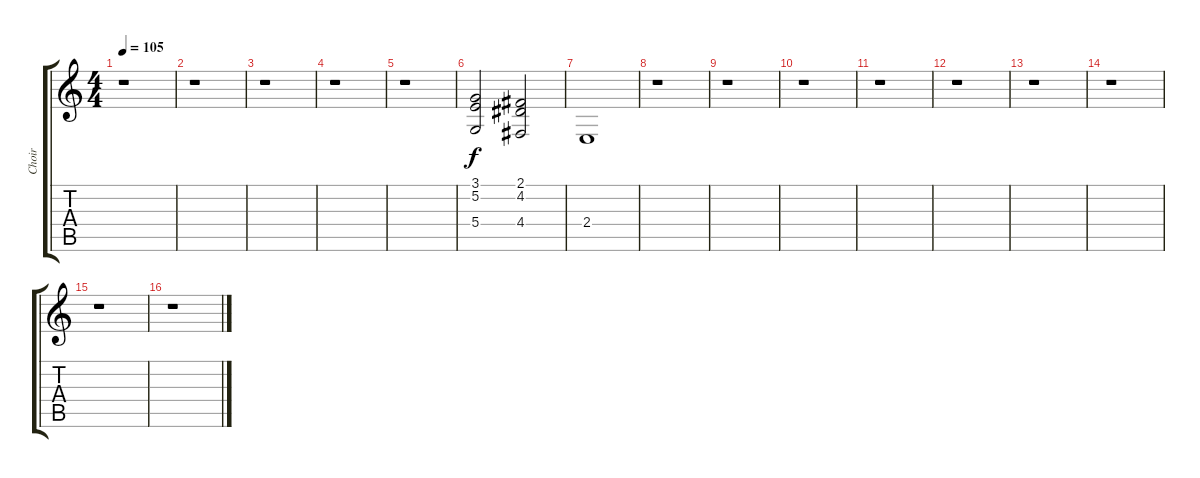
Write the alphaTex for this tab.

\track ("Choir" "Choir") {instrument choiraahs}
\staff {score tabs}
\tuning (E4 B3 G3 D3 A2 E2) {hide}
\ts (4 4)
\tempo 105
\clef g2
\ks c
r.1{dy f} |
r.1 |
r.1 |
r.1 |
r.1 |
(3.1 5.2 5.4).2{volume 5} (2.1 4.2 4.4).2 |
2.4.1 |
r.1 |
r.1 |
r.1 |
r.1 |
r.1 |
r.1 |
r.1 |
r.1 |
r.1
